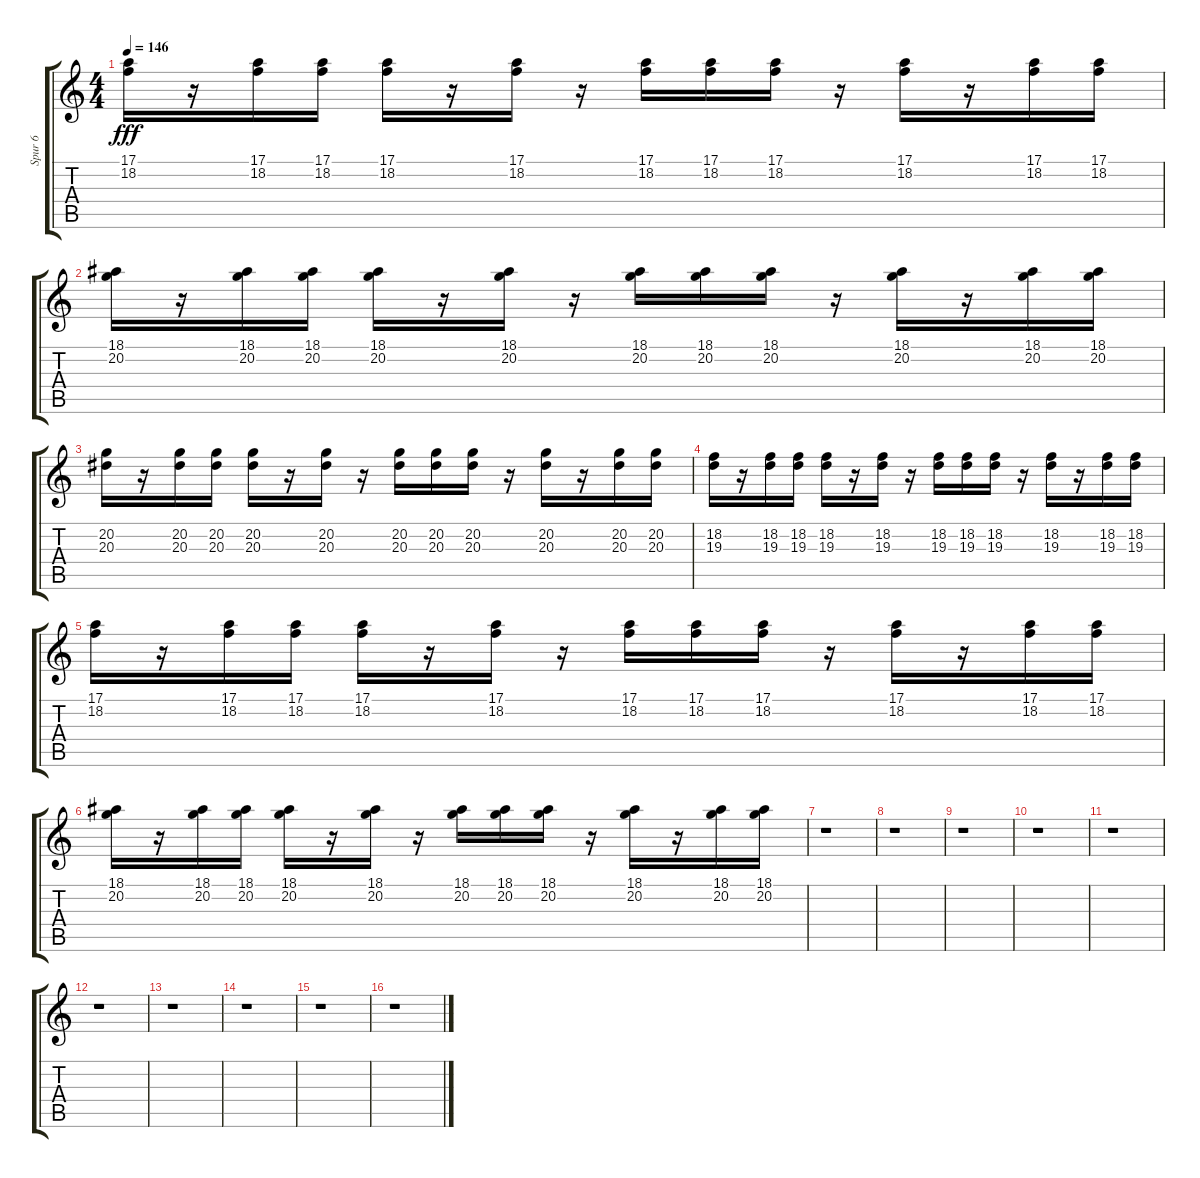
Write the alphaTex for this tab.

\track ("Spur 6" "Spur 6") {instrument marimba}
\staff {score tabs}
\tuning (E4 B3 G3 D3 A2 E2) {hide}
\ts (4 4)
\tempo 146
\clef g2
\ks c
(17.1 18.2).16{dy fff} r.16 (17.1 18.2).16 (17.1 18.2).16 (17.1 18.2).16 r.16 (17.1 18.2).16 r.16 (17.1 18.2).16 (17.1 18.2).16 (17.1 18.2).16 r.16 (17.1 18.2).16 r.16 (17.1 18.2).16 (17.1 18.2).16 |
(18.1 20.2).16 r.16 (18.1 20.2).16 (18.1 20.2).16 (18.1 20.2).16 r.16 (18.1 20.2).16 r.16 (18.1 20.2).16 (18.1 20.2).16 (18.1 20.2).16 r.16 (18.1 20.2).16 r.16 (18.1 20.2).16 (18.1 20.2).16 |
(20.2 20.3).16 r.16 (20.2 20.3).16 (20.2 20.3).16 (20.2 20.3).16 r.16 (20.2 20.3).16 r.16 (20.2 20.3).16 (20.2 20.3).16 (20.2 20.3).16 r.16 (20.2 20.3).16 r.16 (20.2 20.3).16 (20.2 20.3).16 |
(18.2 19.3).16 r.16 (18.2 19.3).16 (18.2 19.3).16 (18.2 19.3).16 r.16 (18.2 19.3).16 r.16 (18.2 19.3).16 (18.2 19.3).16 (18.2 19.3).16 r.16 (18.2 19.3).16 r.16 (18.2 19.3).16 (18.2 19.3).16 |
(17.1 18.2).16 r.16 (17.1 18.2).16 (17.1 18.2).16 (17.1 18.2).16 r.16 (17.1 18.2).16 r.16 (17.1 18.2).16 (17.1 18.2).16 (17.1 18.2).16 r.16 (17.1 18.2).16 r.16 (17.1 18.2).16 (17.1 18.2).16 |
(18.1 20.2).16 r.16 (18.1 20.2).16 (18.1 20.2).16 (18.1 20.2).16 r.16 (18.1 20.2).16 r.16 (18.1 20.2).16 (18.1 20.2).16 (18.1 20.2).16 r.16 (18.1 20.2).16 r.16 (18.1 20.2).16 (18.1 20.2).16 |
r.1 |
r.1 |
r.1 |
r.1 |
r.1 |
r.1 |
r.1 |
r.1 |
r.1 |
r.1
